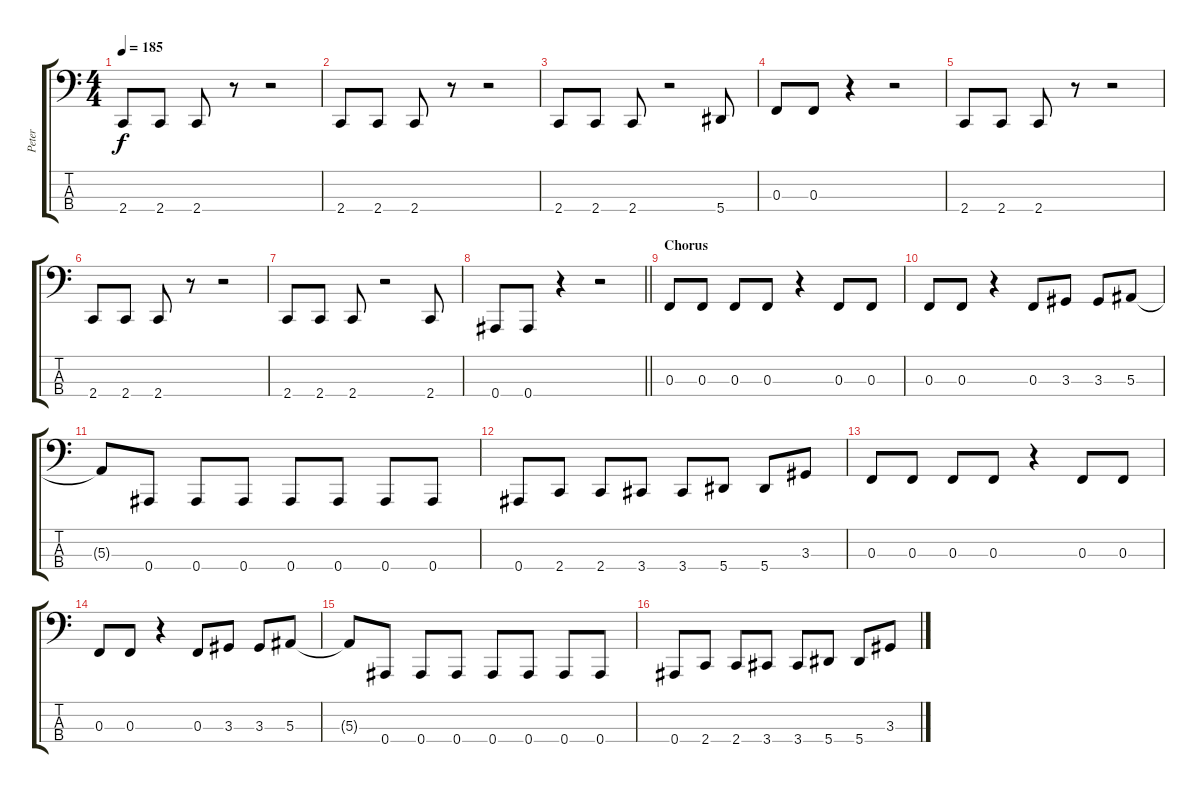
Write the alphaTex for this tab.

\track ("Peter" "Peter") {instrument slapbass1}
\staff {score tabs}
\tuning (Eb2 Bb1 F1 Bb0) {hide}
\ts (4 4)
\tempo 185
\clef f4
\ks c
2.4.8{dy f} 2.4.8 2.4.8 r.8 r.2 |
2.4.8 2.4.8 2.4.8 r.8 r.2 |
2.4.8 2.4.8 2.4.8 r.2 5.4.8 |
0.3.8 0.3.8 r.4 r.2 |
2.4.8 2.4.8 2.4.8 r.8 r.2 |
2.4.8 2.4.8 2.4.8 r.8 r.2 |
2.4.8 2.4.8 2.4.8 r.2 2.4.8 |
\barLineRight lightlight
0.4.8 0.4.8 r.4 r.2 |
\section ("" "Chorus")
0.3.8 0.3.8 0.3.8 0.3.8 r.4 0.3.8 0.3.8 |
0.3.8 0.3.8 r.4 0.3.8 3.3.8 3.3.8 5.3.8 |
5.3{t}.8 0.4.8 0.4.8 0.4.8 0.4.8 0.4.8 0.4.8 0.4.8 |
0.4.8 2.4.8 2.4.8 3.4.8 3.4.8 5.4.8 5.4.8 3.3.8 |
0.3.8 0.3.8 0.3.8 0.3.8 r.4 0.3.8 0.3.8 |
0.3.8 0.3.8 r.4 0.3.8 3.3.8 3.3.8 5.3.8 |
5.3{t}.8 0.4.8 0.4.8 0.4.8 0.4.8 0.4.8 0.4.8 0.4.8 |
0.4.8 2.4.8 2.4.8 3.4.8 3.4.8 5.4.8 5.4.8 3.3.8
